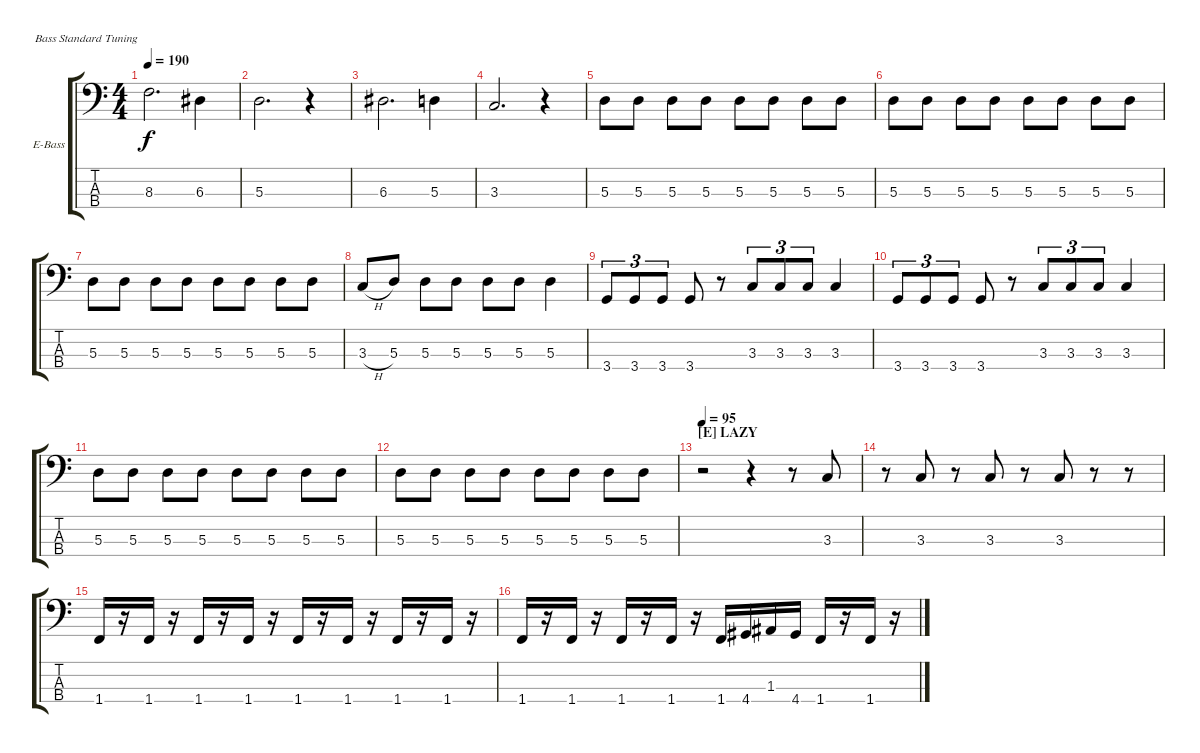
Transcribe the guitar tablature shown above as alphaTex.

\bracketExtendMode groupsimilarinstruments
\firstSystemTrackNameOrientation horizontal
\otherSystemsTrackNameOrientation horizontal
\track ("Glenn Hughes" "E-Bass") {instrument electricbassfinger}
\staff {score tabs}
\tuning (G2 D2 A1 E1)
\ts (4 4)
\tempo 190
\clef f4
\ks c
8.3.2{d dy f} 6.3.4 |
5.3.2{d} r.4 |
6.3.2{d} 5.3.4 |
3.3.2{d} r.4 |
5.3.8 5.3.8 5.3.8 5.3.8 5.3.8 5.3.8 5.3.8 5.3.8 |
5.3.8 5.3.8 5.3.8 5.3.8 5.3.8 5.3.8 5.3.8 5.3.8 |
5.3.8 5.3.8 5.3.8 5.3.8 5.3.8 5.3.8 5.3.8 5.3.8 |
3.3{h}.8 5.3.8 5.3.8 5.3.8 5.3.8 5.3.8 5.3.4 |
3.4.8{tu (3 2)} 3.4.8{tu (3 2)} 3.4.8{tu (3 2)} 3.4.8 r.8 3.3.8{tu (3 2)} 3.3.8{tu (3 2)} 3.3.8{tu (3 2)} 3.3.4 |
3.4.8{tu (3 2)} 3.4.8{tu (3 2)} 3.4.8{tu (3 2)} 3.4.8 r.8 3.3.8{tu (3 2)} 3.3.8{tu (3 2)} 3.3.8{tu (3 2)} 3.3.4 |
5.3.8 5.3.8 5.3.8 5.3.8 5.3.8 5.3.8 5.3.8 5.3.8 |
5.3.8 5.3.8 5.3.8 5.3.8 5.3.8 5.3.8 5.3.8 5.3.8 |
\section ("E" "LAZY")
\tempo 95
r.2 r.4 r.8 3.3.8 |
r.8 3.3.8 r.8 3.3.8 r.8 3.3.8 r.8 r.8 |
1.4.16 r.16 1.4.16 r.16 1.4.16 r.16 1.4.16 r.16 1.4.16 r.16 1.4.16 r.16 1.4.16 r.16 1.4.16 r.16 |
1.4.16 r.16 1.4.16 r.16 1.4.16 r.16 1.4.16 r.16 1.4.16 4.4.16 1.3.16 4.4.16 1.4.16 r.16 1.4.16 r.16
